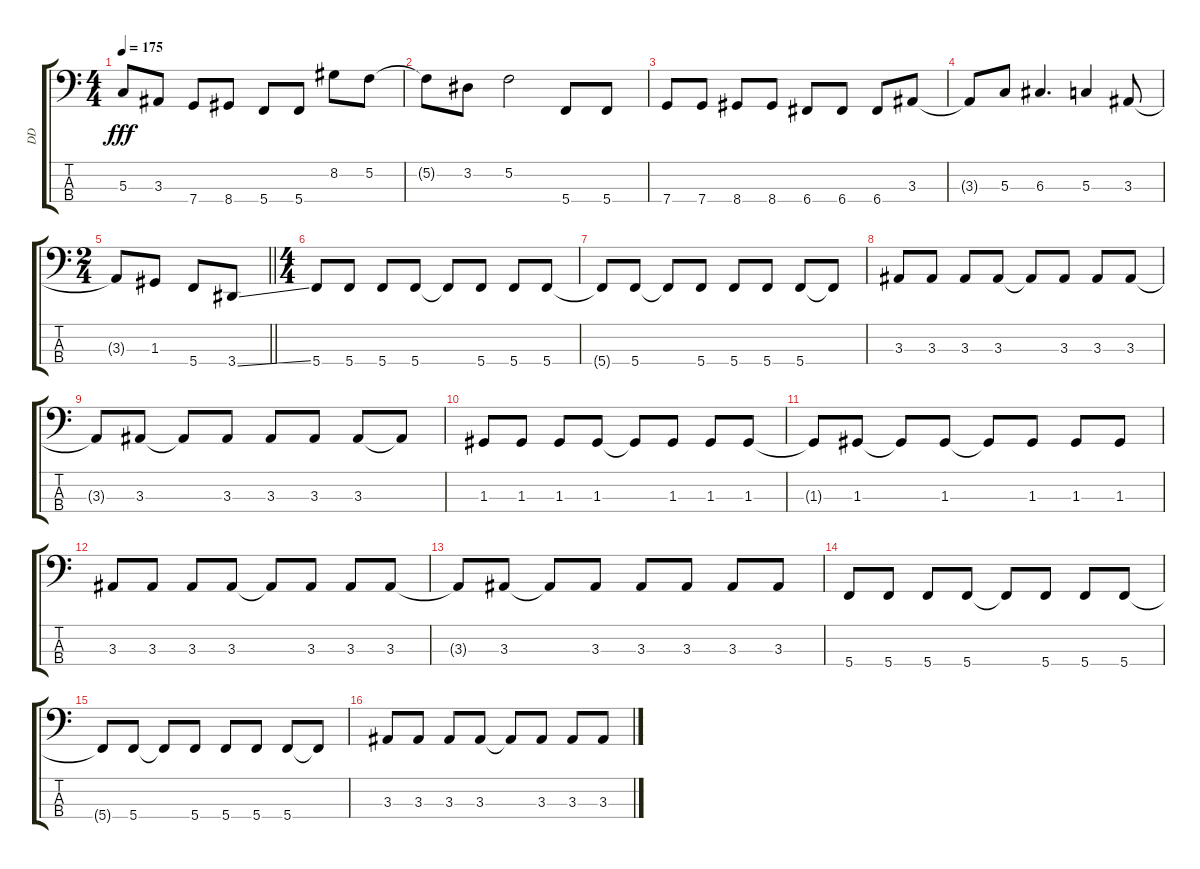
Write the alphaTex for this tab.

\track ("DD" "DD") {instrument electricbassfinger}
\staff {score tabs}
\tuning (F2 C2 G1 C1) {hide}
\ts (4 4)
\tempo 175
\clef f4
\ks c
5.3.8{dy fff} 3.3.8 7.4.8 8.4.8 5.4.8 5.4.8 8.2.8 5.2.8 |
5.2{t}.8 3.2.8 5.2.2 5.4.8 5.4.8 |
7.4.8 7.4.8 8.4.8 8.4.8 6.4.8 6.4.8 6.4.8 3.3.8 |
3.3{t}.8 5.3.8 6.3.4{d} 5.3.4 3.3.8 |
\ts (2 4)
\barLineRight lightlight
3.3{t}.8 1.3.8 5.4.8 3.4{ss}.8 |
\ts (4 4)
\section ("" "")
5.4.8 5.4.8 5.4.8 5.4.8 5.4{t}.8 5.4.8 5.4.8 5.4.8 |
5.4{t}.8 5.4.8 5.4{t}.8 5.4.8 5.4.8 5.4.8 5.4.8 5.4{t}.8 |
3.3.8 3.3.8 3.3.8 3.3.8 3.3{t}.8 3.3.8 3.3.8 3.3.8 |
3.3{t}.8 3.3.8 3.3{t}.8 3.3.8 3.3.8 3.3.8 3.3.8 3.3{t}.8 |
1.3.8 1.3.8 1.3.8 1.3.8 1.3{t}.8 1.3.8 1.3.8 1.3.8 |
1.3{t}.8 1.3.8 1.3{t}.8 1.3.8 1.3{t}.8 1.3.8 1.3.8 1.3.8 |
3.3.8 3.3.8 3.3.8 3.3.8 3.3{t}.8 3.3.8 3.3.8 3.3.8 |
3.3{t}.8 3.3.8 3.3{t}.8 3.3.8 3.3.8 3.3.8 3.3.8 3.3.8 |
5.4.8 5.4.8 5.4.8 5.4.8 5.4{t}.8 5.4.8 5.4.8 5.4.8 |
5.4{t}.8 5.4.8 5.4{t}.8 5.4.8 5.4.8 5.4.8 5.4.8 5.4{t}.8 |
3.3.8 3.3.8 3.3.8 3.3.8 3.3{t}.8 3.3.8 3.3.8 3.3.8
